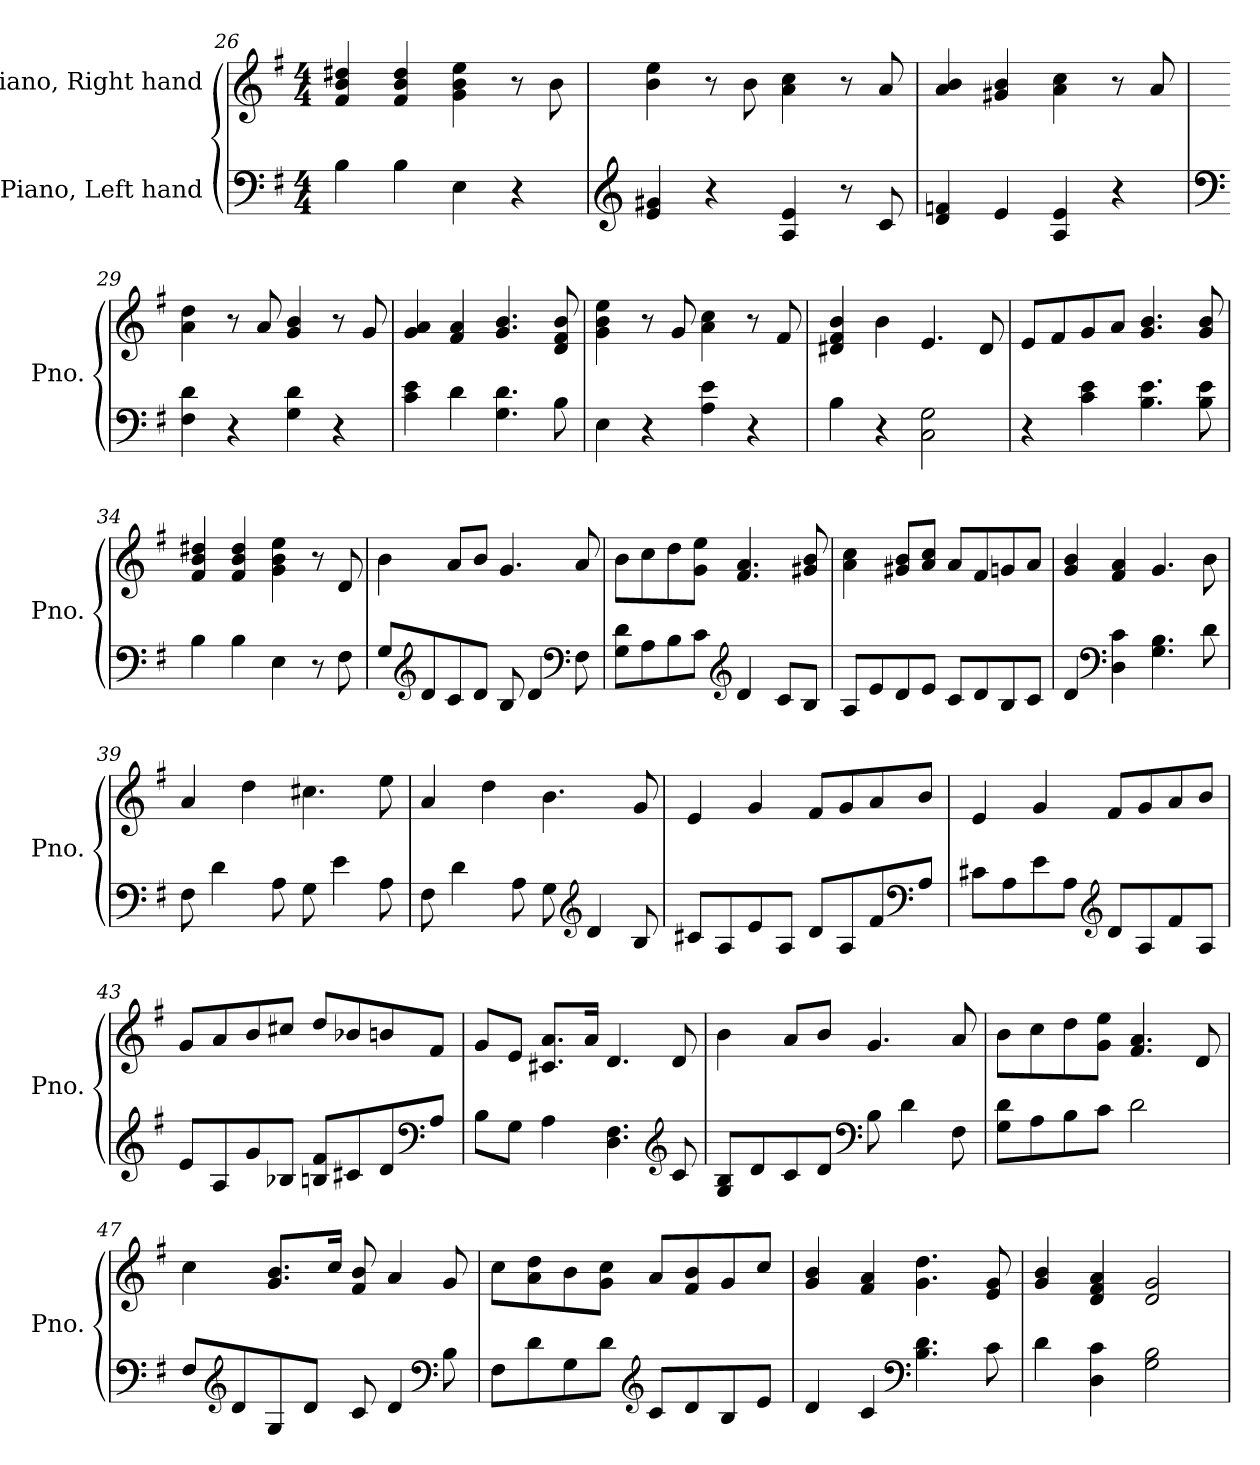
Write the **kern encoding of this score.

**kern	**kern
*part2	*part1
*staff2	*staff1
*I"Piano, Left hand	*I"Piano, Right hand
*I'Pno.	*I'Pno.
*clefF4	*clefG2
*k[f#]	*k[f#]
*M4/4	*M4/4
=26	=26
4B\	4f#/ 4b/ 4dd#X/
4B\	4f#/ 4b/ 4dd#/
4E\	4g\ 4b\ 4ee\
4r	8r
.	8b\
!!LO:PB:g=z
=27	=27
*clefG2	*
4e/ 4g#X/	4b\ 4ee\
4r	8r
.	8b\
4A/ 4e/	4a\ 4cc\
8r	8r
8c/	8a/
=28	=28
4d/ 4fn/	4a/ 4b/
4e/	4g#X/ 4b/
4A/ 4e/	4a\ 4cc\
4r	8r
.	8a/
=29	=29
*clefF4	*
4F#\ 4d\	4a\ 4dd\
4r	8r
.	8a/
4G\ 4d\	4g/ 4b/
4r	8r
.	8g/
=30	=30
4c\ 4e\	4g/ 4a/
4d\	4f#/ 4a/
4.G\ 4.d\	4.g/ 4.b/
8B\	8d/ 8f#/ 8b/
=31	=31
4E\	4g\ 4b\ 4ee\
4r	8r
.	8g/
4A\ 4e\	4a\ 4cc\
4r	8r
.	8f#/
!!LO:LB:g=z
=32	=32
4B\	4d#X/ 4f#/ 4b/
4r	4b\
2C\ 2G\	4.e/
.	8d#/
=33	=33
4r	8e/L
.	8f#/
4c\ 4e\	8g/
.	8a/J
4.B\ 4.e\	4.g/ 4.b/
8B\ 8e\	8g/ 8b/
=34	=34
4B\	4f#/ 4b/ 4dd#X/
4B\	4f#/ 4b/ 4dd#/
4E\	4g\ 4b\ 4ee\
8r	8r
8F#\	8d/
=35	=35
8G/L	4b\
*clefG2	*
8d/	.
8c/	8a/L
8d/J	8b/J
8B/	4.g/
4d/	.
*clefF4	*
8F#\	8a/
=36	=36
8G\ 8d\L	8b\L
8A\	8cc\
8B\	8dd\
8c\J	8g\ 8ee\J
*clefG2	*
4d/	4.f#/ 4.a/
8c/L	.
8B/J	8g#X/ 8b/
!!LO:LB:g=z
=37	=37
8A/L	4a\ 4cc\
8e/	.
8d/	8g#X/ 8b/L
8e/J	8a/ 8cc/J
8c/L	8a/L
8d/	8f#/
8B/	8gn/
8c/J	8a/J
=38	=38
4d/	4g/ 4b/
*clefF4	*
4D\ 4c\	4f#/ 4a/
4.G\ 4.B\	4.g/
8d\	8b\
=39	=39
8F#\	4a/
4d\	.
.	4dd\
8A\	.
8G\	4.cc#X\
4e\	.
8A\	8ee\
=40	=40
8F#\	4a/
4d\	.
.	4dd\
8A\	.
8G\	4.b\
*clefG2	*
4d/	.
8B/	8g/
=41	=41
8c#X/L	4e/
8A/	.
8e/	4g/
8A/J	.
8d/L	8f#/L
8A/	8g/
8f#/	8a/
*clefF4	*
8A/J	8b/J
!!LO:LB:g=z
=42	=42
8c#X\L	4e/
8A\	.
8e\	4g/
8A\J	.
*clefG2	*
8d/L	8f#/L
8A/	8g/
8f#/	8a/
8A/J	8b/J
=43	=43
8e/L	8g/L
8A/	8a/
8g/	8b/
8B-X/J	8cc#X/J
8Bn/ 8f#/L	8dd/L
8c#X/	8b-X/
8d/	8bn/
*clefF4	*
8A/J	8f#/J
=44	=44
8B\L	8g/L
8G\J	8e/J
4A\	8.c#X/ 8.a/L
.	16a/Jk
4.D\ 4.F#\	4.d/
*clefG2	*
8c/	8d/
!!LO:LB:g=z
=45	=45
8G/ 8B/L	4b\
8d/	.
8c/	8a/L
8d/J	8b/J
*clefF4	*
8B\	4.g/
4d\	.
8F#\	8a/
=46	=46
8G\ 8d\L	8b\L
8A\	8cc\
8B\	8dd\
8c\J	8g\ 8ee\J
2d\	4.f#/ 4.a/
.	8d/
=47	=47
8F#/L	4cc\
*clefG2	*
8d/	.
8G/	8.g/ 8.b/L
8d/J	.
.	16cc/Jk
8c/	8f#/ 8b/
4d/	4a/
*clefF4	*
8B\	8g/
=48	=48
8F#\L	8cc\L
8d\	8a\ 8dd\
8G\	8b\
8d\J	8g\ 8cc\J
*clefG2	*
8c/L	8a/L
8d/	8f#/ 8b/
8B/	8g/
8e/J	8cc/J
!!LO:LB:g=z
=49	=49
4d/	4g/ 4b/
4c/	4f#/ 4a/
*clefF4	*
4.B\ 4.d\	4.g\ 4.dd\
8c\	8e/ 8g/
=50	=50
4d\	4g/ 4b/
4D\ 4c\	4d/ 4f#/ 4a/
2G\ 2B\	2d/ 2g/
=	=
*-	*-
